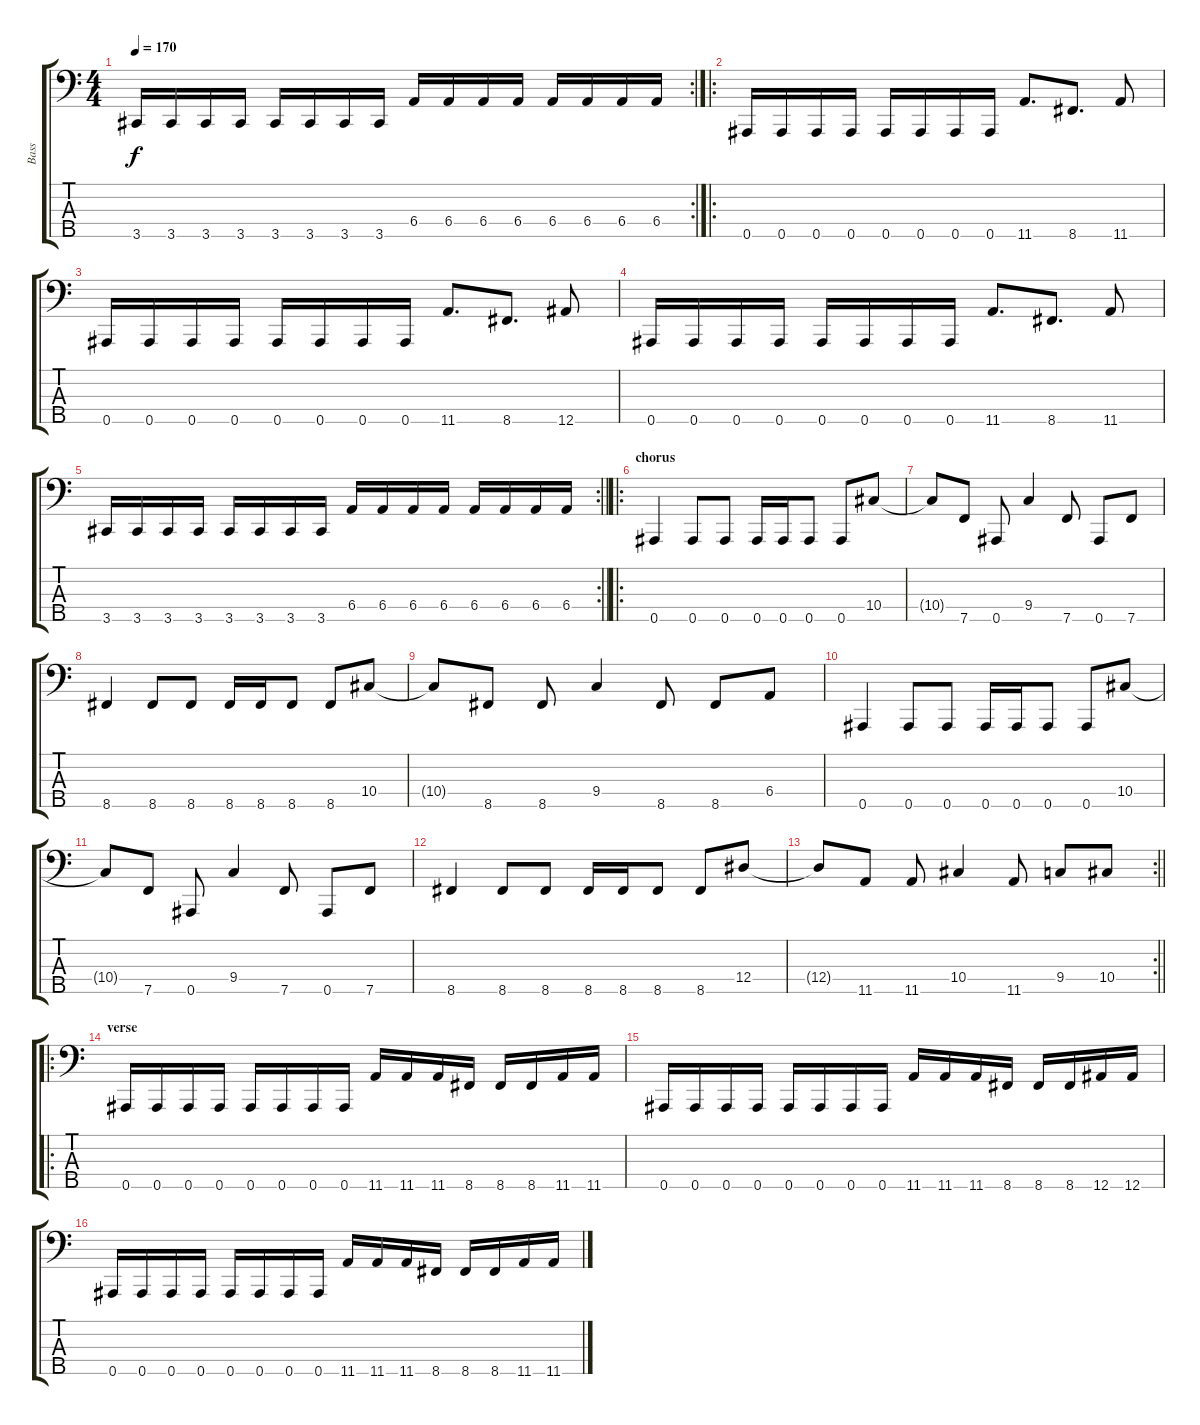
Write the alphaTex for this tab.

\track ("Bass" "Bass") {instrument electricbasspick}
\staff {score tabs}
\tuning (Gb2 Db2 Ab1 Eb1 Bb0) {hide}
\rc 2
\ts (4 4)
\tempo 170
\clef f4
\ks c
3.5.16{dy f} 3.5.16 3.5.16 3.5.16 3.5.16 3.5.16 3.5.16 3.5.16 6.4.16 6.4.16 6.4.16 6.4.16 6.4.16 6.4.16 6.4.16 6.4.16 |
\ro
0.5.16 0.5.16 0.5.16 0.5.16 0.5.16 0.5.16 0.5.16 0.5.16 11.5.8{d} 8.5.8{d} 11.5.8 |
0.5.16 0.5.16 0.5.16 0.5.16 0.5.16 0.5.16 0.5.16 0.5.16 11.5.8{d} 8.5.8{d} 12.5.8 |
0.5.16 0.5.16 0.5.16 0.5.16 0.5.16 0.5.16 0.5.16 0.5.16 11.5.8{d} 8.5.8{d} 11.5.8 |
\rc 2
\barLineRight lightlight
3.5.16 3.5.16 3.5.16 3.5.16 3.5.16 3.5.16 3.5.16 3.5.16 6.4.16 6.4.16 6.4.16 6.4.16 6.4.16 6.4.16 6.4.16 6.4.16 |
\ro
\section ("" "chorus")
0.5.4 0.5.8 0.5.8 0.5.16 0.5.16 0.5.8 0.5.8 10.4.8 |
10.4{t}.8 7.5.8 0.5.8 9.4.4 7.5.8 0.5.8 7.5.8 |
8.5.4 8.5.8 8.5.8 8.5.16 8.5.16 8.5.8 8.5.8 10.4.8 |
10.4{t}.8 8.5.8 8.5.8 9.4.4 8.5.8 8.5.8 6.4.8 |
0.5.4 0.5.8 0.5.8 0.5.16 0.5.16 0.5.8 0.5.8 10.4.8 |
10.4{t}.8 7.5.8 0.5.8 9.4.4 7.5.8 0.5.8 7.5.8 |
8.5.4 8.5.8 8.5.8 8.5.16 8.5.16 8.5.8 8.5.8 12.4.8 |
\rc 2
\barLineRight lightlight
12.4{t}.8 11.5.8 11.5.8 10.4.4 11.5.8 9.4.8 10.4.8 |
\ro
\section ("" "verse")
0.5.16 0.5.16 0.5.16 0.5.16 0.5.16 0.5.16 0.5.16 0.5.16 11.5.16 11.5.16 11.5.16 8.5.16 8.5.16 8.5.16 11.5.16 11.5.16 |
0.5.16 0.5.16 0.5.16 0.5.16 0.5.16 0.5.16 0.5.16 0.5.16 11.5.16 11.5.16 11.5.16 8.5.16 8.5.16 8.5.16 12.5.16 12.5.16 |
0.5.16 0.5.16 0.5.16 0.5.16 0.5.16 0.5.16 0.5.16 0.5.16 11.5.16 11.5.16 11.5.16 8.5.16 8.5.16 8.5.16 11.5.16 11.5.16
